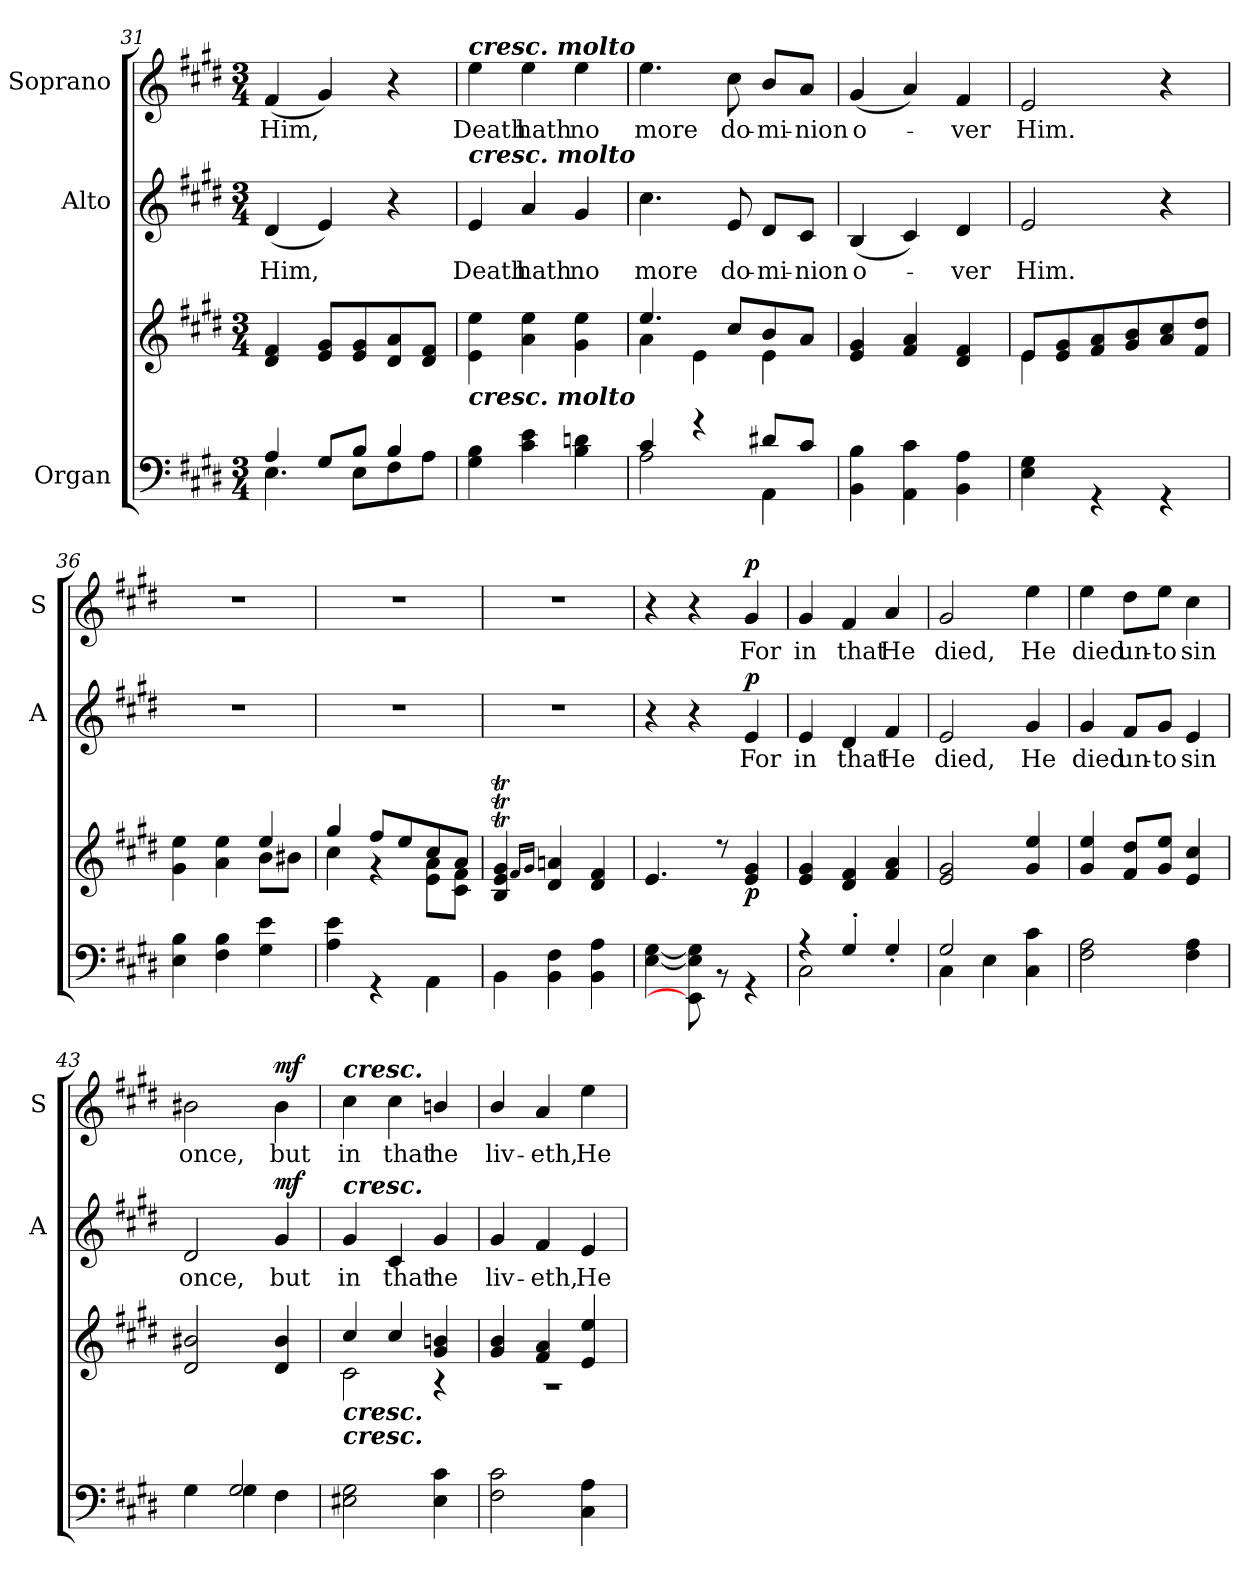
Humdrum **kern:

**kern	**kern	**dynam	**kern	**text	**dynam	**kern	**text	**dynam
*part3	*part3	*part3	*part2	*part2	*part2	*part1	*part1	*part1
*staff4	*staff3	*staff3/4	*staff2	*staff2	*staff2	*staff1	*staff1	*staff1
*I"Organ	*	*	*I"Alto	*	*	*I"Soprano	*	*
*	*	*	*I'A	*	*	*I'S	*	*
*clefF4	*clefG2	*	*clefG2	*	*	*clefG2	*	*
*k[f#c#g#d#]	*k[f#c#g#d#]	*	*k[f#c#g#d#]	*	*	*k[f#c#g#d#]	*	*
*E:	*E:	*	*E:	*	*	*E:	*	*
*M3/4	*M3/4	*	*M3/4	*	*	*M3/4	*	*
=31	=31	=31	=31	=31	=31	=31	=31	=31
*^	*^	*	*	*	*	*	*	*
!	!	!	!LO:N:vis=1	!	!	!LO:LY:b	!	!	!LO:LY:b	!
4A/	4.E	4d#/ 4f#/	2.ryy	.	(<4d#	Him,	.	(<4f#	Him,	.
8G#/L	.	8e/ 8g#/L	.	.	4e)	.	.	4g#)	.	.
8B/J	8EL	8e/ 8g#/	.	.	.	.	.	.	.	.
4B/	8F#	8d#/ 8a/	.	.	4r	.	.	4r	.	.
.	8AJ	8d#/ 8f#/J	.	.	.	.	.	.	.	.
=32	=32	=32	=32	=32	=32	=32	=32	=32	=32	=32
!	!	!	!	!	!	!	!	!LO:TX:a:Bi:t=cresc. molto	!	!
!	!	!	!	!	!LO:TX:a:Bi:t=cresc. molto	!	!	!	!	!
!	!	!LO:TX:b:Bi:t=cresc. molto	!	!	!	!	!	!	!	!
!	!	!	!	!	!	!LO:LY:b	!	!	!LO:LY:b	!
2.ryy	4G# 4B	4e\ 4ee\	2.ryy	.	4e	Death	.	4ee	Death	.
!	!	!	!	!	!	!LO:LY:b	!	!	!LO:LY:b	!
.	4c# 4e	4a\ 4ee\	.	.	4a	hath	.	4ee	hath	.
!	!	!	!	!	!	!LO:LY:b	!	!	!LO:LY:b	!
.	4B 4dn	4g#\ 4ee\	.	.	4g#	no	.	4ee	no	.
=33	=33	=33	=33	=33	=33	=33	=33	=33	=33	=33
!	!	!	!	!	!	!LO:LY:b	!	!	!LO:LY:b	!
4c#/	2A	4.ee/	4a\	.	4.cc#	more	.	4.ee	more	.
4r	.	.	4e\	.	.	.	.	.	.	.
!	!	!	!	!	!	!LO:LY:b	!	!	!LO:LY:b	!
.	.	8cc#/L	.	.	8e	do-	.	8cc#	do-	.
!	!	!	!	!	!	!LO:LY:b	!	!	!LO:LY:b	!
8d#X/L	4AA\	8b/	4e\	.	8d#/L	-mi-	.	8b/L	-mi-	.
!	!	!	!	!	!	!LO:LY:b	!	!	!LO:LY:b	!
8c#/J	.	8a/J	.	.	8c#/J	-nion	.	8a/J	-nion	.
=34	=34	=34	=34	=34	=34	=34	=34	=34	=34	=34
!LO:N:vis=1	!	!	!	!	!	!LO:LY:b	!	!	!LO:LY:b	!
2.ryy	4BB 4B	4e/ 4g#/	2.ryy	.	(<4B	o-	.	(<4g#	o-	.
.	4AA 4c#	4f#/ 4a/	.	.	4c#)	.	.	4a)	.	.
!	!	!	!	!	!	!LO:LY:b	!	!	!LO:LY:b	!
.	4BB 4A	4d#/ 4f#/	.	.	4d#	ver	.	4f#	ver	.
!!LO:LB:g=z
=35	=35	=35	=35	=35	=35	=35	=35	=35	=35	=35
!	!	!	!	!	!	!LO:LY:b	!	!	!LO:LY:b	!
2.ryy	4E 4G#	8e/L	4e\	.	2e	Him.	.	2e	Him.	.
.	.	8e/ 8g#/	.	.	.	.	.	.	.	.
.	4r	8f#/ 8a/	2ryy	.	.	.	.	.	.	.
.	.	8g#/ 8b/	.	.	.	.	.	.	.	.
.	4r	8a/ 8cc#/	.	.	4r	.	.	4r	.	.
.	.	8f#/ 8dd#/J	.	.	.	.	.	.	.	.
=36	=36	=36	=36	=36	=36	=36	=36	=36	=36	=36
!	!	!	!	!	!LO:N:vis=1	!	!	!LO:N:vis=1	!	!
2.ryy	4E 4B	4g#\ 4ee\	2ryy	.	2.r	.	.	2.r	.	.
.	4F# 4B	4a\ 4ee\	.	.	.	.	.	.	.	.
.	4G# 4e	4ee/	8b\L	.	.	.	.	.	.	.
.	.	.	8b#X\J	.	.	.	.	.	.	.
=37	=37	=37	=37	=37	=37	=37	=37	=37	=37	=37
!	!	!	!	!	!LO:N:vis=1	!	!	!LO:N:vis=1	!	!
2.ryy	4A 4e	4gg#/	4cc#\	.	2.r	.	.	2.r	.	.
.	4r	8ff#/L	4r	.	.	.	.	.	.	.
.	.	8ee/	.	.	.	.	.	.	.	.
.	4AA	8cc#/	8e\ 8a\L	.	.	.	.	.	.	.
.	.	8a/J	8c#\ 8f#\J	.	.	.	.	.	.	.
=38	=38	=38	=38	=38	=38	=38	=38	=38	=38	=38
!	!	!	!LO:N:vis=1	!	!LO:N:vis=1	!	!	!LO:N:vis=1	!	!
2.ryy	4BB	4B/T 4e/T 4g#/T	2.ryy	.	2.r	.	.	2.r	.	.
.	.	16qqf#/LL	.	.	.	.	.	.	.	.
.	.	16qqg#/JJ	.	.	.	.	.	.	.	.
.	4BB 4F#	4d#/ 4a/	.	.	.	.	.	.	.	.
.	4BB 4A	4d#/ 4f#/	.	.	.	.	.	.	.	.
=39	=39	=39	=39	=39	=39	=39	=39	=39	=39	=39
!	!	!	!LO:N:vis=1	!	!	!	!	!	!	!
2.ryy	[4E [4G#	4.e/	2.ryy	.	4r	.	.	4r	.	.
.	8EE] 8E] 8G#]	.	.	.	4r	.	.	4r	.	.
.	8r	8r	.	.	.	.	.	.	.	.
!	!	!	!	!LO:DY:b	!	!LO:LY:b	!LO:DY:b	!	!LO:LY:b	!LO:DY:b
.	4r	4e/ 4g#/	.	p	4e	For	p	4g#	For	p
=40	=40	=40	=40	=40	=40	=40	=40	=40	=40	=40
!	!	!	!LO:N:vis=1	!	!	!LO:LY:b	!	!	!LO:LY:b	!
4r	2C#\	4e/ 4g#/	2.ryy	.	4e	in	.	4g#	in	.
!	!	!	!	!	!	!LO:LY:b	!	!	!LO:LY:b	!
4G#'/	.	4d#/ 4f#/	.	.	4d#	that	.	4f#	that	.
!	!	!	!	!	!	!LO:LY:b	!	!	!LO:LY:b	!
4G#'/	4ryy	4f#/ 4a/	.	.	4f#	He	.	4a	He	.
!!LO:LB:g=z
=41	=41	=41	=41	=41	=41	=41	=41	=41	=41	=41
!	!	!	!LO:N:vis=1	!	!	!LO:LY:b	!	!	!LO:LY:b	!
2G#/	4C#\	2e/ 2g#/	2.ryy	.	2e	died,	.	2g#	died,	.
.	4E	.	.	.	.	.	.	.	.	.
!	!	!	!	!	!	!LO:LY:b	!	!	!LO:LY:b	!
4ryy	4C# 4c#	4g#/ 4ee/	.	.	4g#	He	.	4ee	He	.
=42	=42	=42	=42	=42	=42	=42	=42	=42	=42	=42
!	!	!	!LO:N:vis=1	!	!	!LO:LY:b	!	!	!LO:LY:b	!
2.ryy	2F# 2A	4g#/ 4ee/	2.ryy	.	4g#	died	.	4ee	died	.
!	!	!	!	!	!	!LO:LY:b	!	!	!LO:LY:b	!
.	.	8f#/ 8dd#/L	.	.	8f#/L	un-	.	8dd#\L	un-	.
!	!	!	!	!	!	!LO:LY:b	!	!	!LO:LY:b	!
.	.	8g#/ 8ee/J	.	.	8g#/J	-to	.	8ee\J	-to	.
!	!	!	!	!	!	!LO:LY:b	!	!	!LO:LY:b	!
.	4F# 4A	4e/ 4cc#/	.	.	4e	sin	.	4cc#	sin	.
=43	=43	=43	=43	=43	=43	=43	=43	=43	=43	=43
!	!	!	!LO:N:vis=1	!	!	!LO:LY:b	!	!	!LO:LY:b	!
4ryy	4G#	2d#/ 2b#X/	2.ryy	.	2d#	once,	.	2b#X	once,	.
2G#/	4G#	.	.	.	.	.	.	.	.	.
!	!	!	!	!LO:DY:b=2	!	!LO:LY:b	!	!	!LO:LY:b	!
!	!	!	!	!LO:DY:n=1:b	!	!	!LO:DY:b	!	!	!LO:DY:b
.	4F#	4d#/ 4b#/	.	mf mf	4g#	but	mf	4b#	but	mf
=44	=44	=44	=44	=44	=44	=44	=44	=44	=44	=44
!	!	!	!	!	!	!	!	!LO:TX:a:Bi:t=cresc.	!	!
!	!	!	!	!	!LO:TX:a:Bi:t=cresc.	!	!	!	!	!
!	!	!LO:TX:b:Bi:t=cresc.	!	!	!	!	!	!	!	!
!LO:TX:a:Bi:t=cresc.	!	!	!	!	!	!	!	!	!	!
!LO:N:vis=1	!	!	!	!	!	!LO:LY:b	!	!	!LO:LY:b	!
2.ryy	2E#X 2G#	4cc#/	2c#\	.	4g#	in	.	4cc#	in	.
!	!	!	!	!	!	!LO:LY:b	!	!	!LO:LY:b	!
.	.	4cc#/	.	.	4c#	that	.	4cc#	that	.
!	!	!	!	!	!	!LO:LY:b	!	!	!LO:LY:b	!
.	4E# 4c#	4g#/ 4bn/	4r	.	4g#/	he	.	4bn/	he	.
=45	=45	=45	=45	=45	=45	=45	=45	=45	=45	=45
!LO:N:vis=1	!	!	!LO:N:vis=1	!	!	!LO:LY:b	!	!	!LO:LY:b	!
2.ryy	2F# 2c#	4g#/ 4b/	2.r	.	4g#/	liv-	.	4b/	liv-	.
!	!	!	!	!	!	!LO:LY:b	!	!	!LO:LY:b	!
.	.	4f#/ 4a/	.	.	4f#	-eth,	.	4a	-eth,	.
!	!	!	!	!	!	!LO:LY:b	!	!	!LO:LY:b	!
.	4C# 4A	4e/ 4ee/	.	.	4e	He	.	4ee	He	.
*v	*v	*	*	*	*	*	*	*	*	*
*	*v	*v	*	*	*	*	*	*	*
=	=	=	=	=	=	=	=	=
*-	*-	*-	*-	*-	*-	*-	*-	*-
